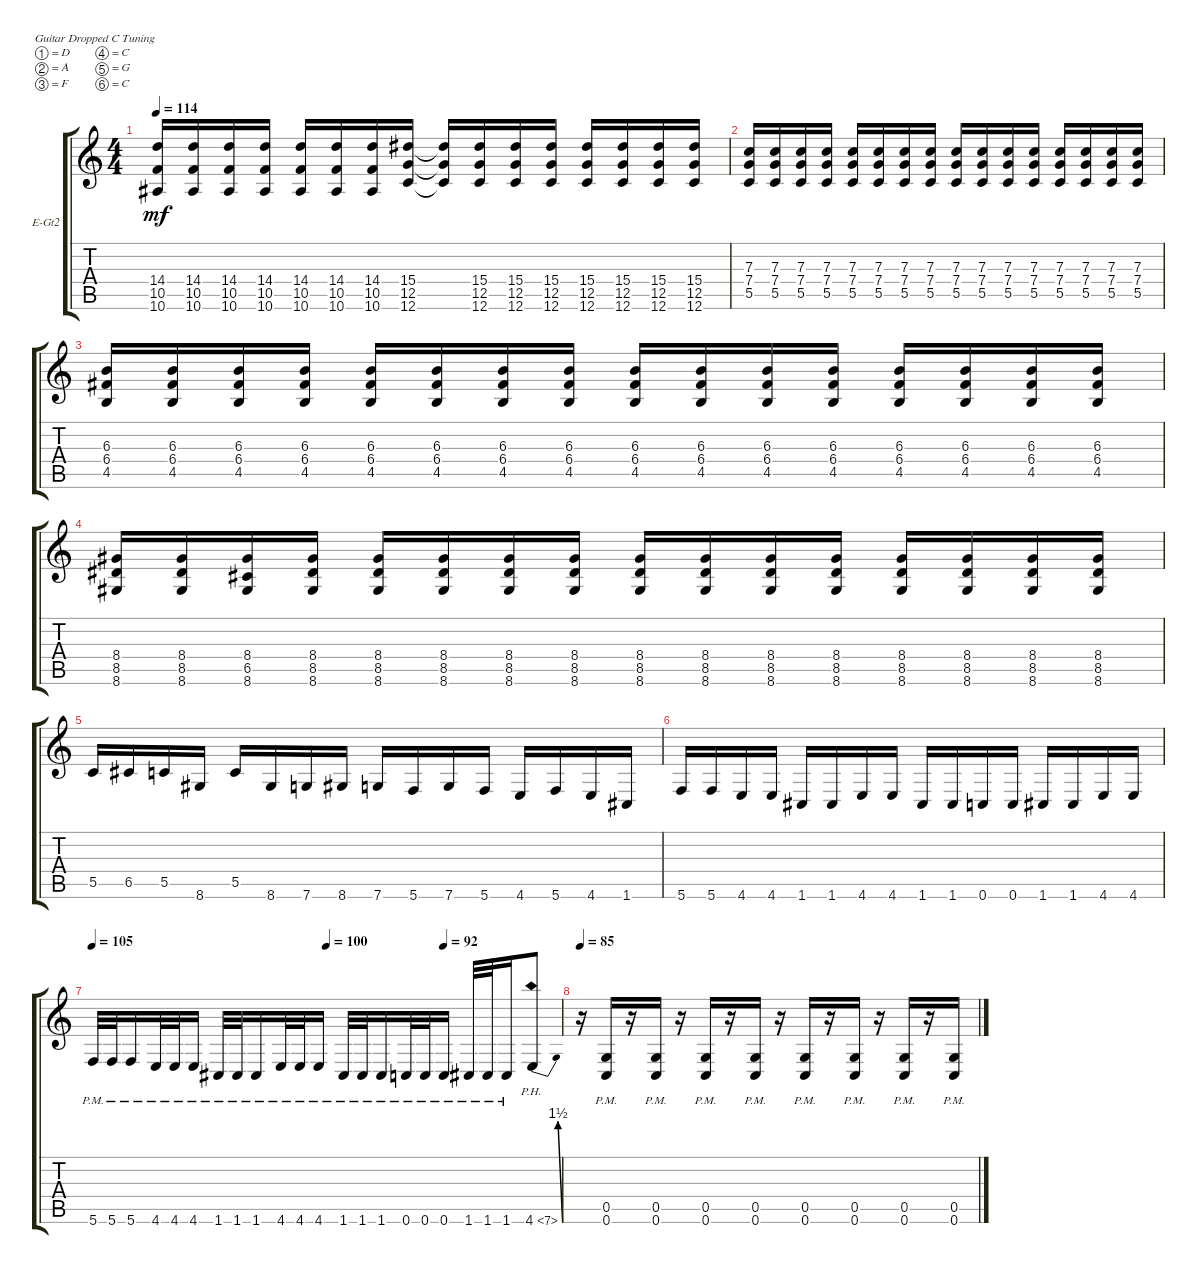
\defaultSystemsLayout 4
\bracketExtendMode groupsimilarinstruments
\firstSystemTrackNameOrientation horizontal
\otherSystemsTrackNameOrientation horizontal
\track ("Guitar 2" "E-Gt2") {instrument distortionguitar}
\staff {score tabs}
\tuning (D4 A3 F3 C3 G2 C2)
\ts (4 4)
\tempo 114
\clef g2
\ks c
(10.6 10.5 14.4).16{dy mf} (10.6 10.5 14.4).16 (10.6 10.5 14.4).16 (10.6 10.5 14.4).16 (10.6 10.5 14.4).16 (10.6 10.5 14.4).16 (10.6 10.5 14.4).16 (12.6 12.5 15.4).16 (12.6{t} 12.5{t} 15.4{t}).16 (12.6 12.5 15.4).16 (12.6 12.5 15.4).16 (12.6 12.5 15.4).16 (12.6 12.5 15.4).16 (12.6 12.5 15.4).16 (12.6 12.5 15.4).16 (12.6 12.5 15.4).16 |
(5.5 7.4 7.3).16 (7.4 5.5 7.3).16 (7.4 5.5 7.3).16 (7.3 5.5 7.4).16 (7.3 5.5 7.4).16 (7.3 5.5 7.4).16 (7.4 5.5 7.3).16 (7.4 5.5 7.3).16 (7.4 5.5 7.3).16 (7.4 5.5 7.3).16 (7.4 5.5 7.3).16 (7.3 5.5 7.4).16 (7.3 5.5 7.4).16 (7.3 5.5 7.4).16 (7.4 5.5 7.3).16 (7.4 5.5 7.3).16 |
(6.4 4.5 6.3).16 (6.4 4.5 6.3).16 (6.4 4.5 6.3).16 (6.3 4.5 6.4).16 (6.3 4.5 6.4).16 (6.3 4.5 6.4).16 (6.4 4.5 6.3).16 (6.4 4.5 6.3).16 (6.4 4.5 6.3).16 (6.4 4.5 6.3).16 (6.4 4.5 6.3).16 (6.3 4.5 6.4).16 (6.3 4.5 6.4).16 (6.3 4.5 6.4).16 (6.4 4.5 6.3).16 (6.4 4.5 6.3).16 |
(8.6 8.5 8.4).16 (8.5 8.6 8.4).16 (6.5 8.6 8.4).16 (8.4 8.6 8.5).16 (8.4 8.6 8.5).16 (8.4 8.6 8.5).16 (8.5 8.6 8.4).16 (8.5 8.6 8.4).16 (8.5 8.6 8.4).16 (8.5 8.6 8.4).16 (8.5 8.6 8.4).16 (8.4 8.6 8.5).16 (8.4 8.6 8.5).16 (8.4 8.6 8.5).16 (8.5 8.4 8.6).16 (8.5 8.4 8.6).16 |
5.5.16 6.5.16 5.5.16 8.6.16 5.5.16 8.6.16 7.6.16 8.6.16 7.6.16 5.6.16 7.6.16 5.6.16 4.6.16 5.6.16 4.6.16 1.6.16 |
5.6.16 5.6.16 4.6.16 4.6.16 1.6.16 1.6.16 4.6.16 4.6.16 1.6.16 1.6.16 0.6.16 0.6.16 1.6.16 1.6.16 4.6.16 4.6.16 |
\tempo 105
\tempo (100 0.5)
\tempo (92 0.75)
5.6{pm}.32 5.6{pm}.32 5.6{pm}.16 4.6{pm}.32 4.6{pm}.32 4.6{pm}.16 1.6{pm}.32 1.6{pm}.32 1.6{pm}.16 4.6{pm}.32 4.6{pm}.32 4.6{pm}.16 1.6{pm}.32 1.6{pm}.32 1.6{pm}.16 0.6{pm}.32 0.6{pm}.32 0.6{pm}.16 1.6{pm}.32 1.6{pm}.32 1.6{pm}.16 4.6{be (bend 21.599999999999998 0 38.4 6) ph 3}.8 |
\tempo 85
r.16 (0.6{pm} 0.5{pm}).16 r.16 (0.6{pm} 0.5{pm}).16 r.16 (0.6{pm} 0.5{pm}).16 r.16 (0.6{pm} 0.5{pm}).16 r.16 (0.6{pm} 0.5{pm}).16 r.16 (0.6{pm} 0.5{pm}).16 r.16 (0.6{pm} 0.5{pm}).16 r.16 (0.6{pm} 0.5{pm}).16
